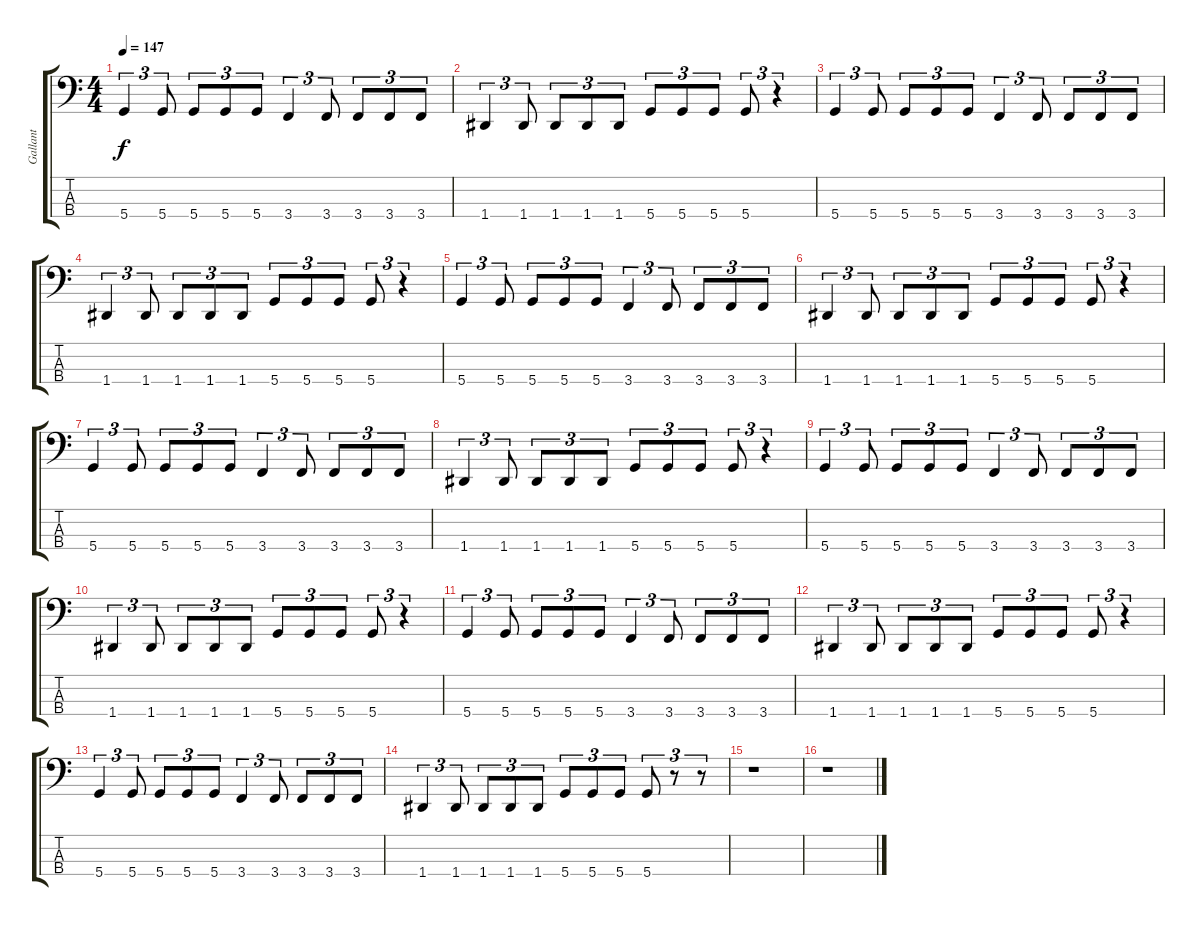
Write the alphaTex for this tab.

\track ("Gallant" "Gallant") {instrument electricbassfinger}
\staff {score tabs}
\tuning (G2 D2 A1 D1) {hide}
\ts (4 4)
\tempo 147
\clef f4
\ks c
5.4.4{tu (3 2) dy f} 5.4.8{tu (3 2)} 5.4.8{tu (3 2)} 5.4.8{tu (3 2)} 5.4.8{tu (3 2)} 3.4.4{tu (3 2)} 3.4.8{tu (3 2)} 3.4.8{tu (3 2)} 3.4.8{tu (3 2)} 3.4.8{tu (3 2)} |
1.4.4{tu (3 2)} 1.4.8{tu (3 2)} 1.4.8{tu (3 2)} 1.4.8{tu (3 2)} 1.4.8{tu (3 2)} 5.4.8{tu (3 2)} 5.4.8{tu (3 2)} 5.4.8{tu (3 2)} 5.4.8{tu (3 2)} r.4{tu (3 2)} |
5.4.4{tu (3 2)} 5.4.8{tu (3 2)} 5.4.8{tu (3 2)} 5.4.8{tu (3 2)} 5.4.8{tu (3 2)} 3.4.4{tu (3 2)} 3.4.8{tu (3 2)} 3.4.8{tu (3 2)} 3.4.8{tu (3 2)} 3.4.8{tu (3 2)} |
1.4.4{tu (3 2)} 1.4.8{tu (3 2)} 1.4.8{tu (3 2)} 1.4.8{tu (3 2)} 1.4.8{tu (3 2)} 5.4.8{tu (3 2)} 5.4.8{tu (3 2)} 5.4.8{tu (3 2)} 5.4.8{tu (3 2)} r.4{tu (3 2)} |
5.4.4{tu (3 2)} 5.4.8{tu (3 2)} 5.4.8{tu (3 2)} 5.4.8{tu (3 2)} 5.4.8{tu (3 2)} 3.4.4{tu (3 2)} 3.4.8{tu (3 2)} 3.4.8{tu (3 2)} 3.4.8{tu (3 2)} 3.4.8{tu (3 2)} |
1.4.4{tu (3 2)} 1.4.8{tu (3 2)} 1.4.8{tu (3 2)} 1.4.8{tu (3 2)} 1.4.8{tu (3 2)} 5.4.8{tu (3 2)} 5.4.8{tu (3 2)} 5.4.8{tu (3 2)} 5.4.8{tu (3 2)} r.4{tu (3 2)} |
5.4.4{tu (3 2)} 5.4.8{tu (3 2)} 5.4.8{tu (3 2)} 5.4.8{tu (3 2)} 5.4.8{tu (3 2)} 3.4.4{tu (3 2)} 3.4.8{tu (3 2)} 3.4.8{tu (3 2)} 3.4.8{tu (3 2)} 3.4.8{tu (3 2)} |
1.4.4{tu (3 2)} 1.4.8{tu (3 2)} 1.4.8{tu (3 2)} 1.4.8{tu (3 2)} 1.4.8{tu (3 2)} 5.4.8{tu (3 2)} 5.4.8{tu (3 2)} 5.4.8{tu (3 2)} 5.4.8{tu (3 2)} r.4{tu (3 2)} |
5.4.4{tu (3 2)} 5.4.8{tu (3 2)} 5.4.8{tu (3 2)} 5.4.8{tu (3 2)} 5.4.8{tu (3 2)} 3.4.4{tu (3 2)} 3.4.8{tu (3 2)} 3.4.8{tu (3 2)} 3.4.8{tu (3 2)} 3.4.8{tu (3 2)} |
1.4.4{tu (3 2)} 1.4.8{tu (3 2)} 1.4.8{tu (3 2)} 1.4.8{tu (3 2)} 1.4.8{tu (3 2)} 5.4.8{tu (3 2)} 5.4.8{tu (3 2)} 5.4.8{tu (3 2)} 5.4.8{tu (3 2)} r.4{tu (3 2)} |
5.4.4{tu (3 2)} 5.4.8{tu (3 2)} 5.4.8{tu (3 2)} 5.4.8{tu (3 2)} 5.4.8{tu (3 2)} 3.4.4{tu (3 2)} 3.4.8{tu (3 2)} 3.4.8{tu (3 2)} 3.4.8{tu (3 2)} 3.4.8{tu (3 2)} |
1.4.4{tu (3 2)} 1.4.8{tu (3 2)} 1.4.8{tu (3 2)} 1.4.8{tu (3 2)} 1.4.8{tu (3 2)} 5.4.8{tu (3 2)} 5.4.8{tu (3 2)} 5.4.8{tu (3 2)} 5.4.8{tu (3 2)} r.4{tu (3 2)} |
5.4.4{tu (3 2)} 5.4.8{tu (3 2)} 5.4.8{tu (3 2)} 5.4.8{tu (3 2)} 5.4.8{tu (3 2)} 3.4.4{tu (3 2)} 3.4.8{tu (3 2)} 3.4.8{tu (3 2)} 3.4.8{tu (3 2)} 3.4.8{tu (3 2)} |
1.4.4{tu (3 2)} 1.4.8{tu (3 2)} 1.4.8{tu (3 2)} 1.4.8{tu (3 2)} 1.4.8{tu (3 2)} 5.4.8{tu (3 2)} 5.4.8{tu (3 2)} 5.4.8{tu (3 2)} 5.4.8{tu (3 2)} r.8{tu (3 2)} r.8{tu (3 2)} |
r.1 |
r.1
